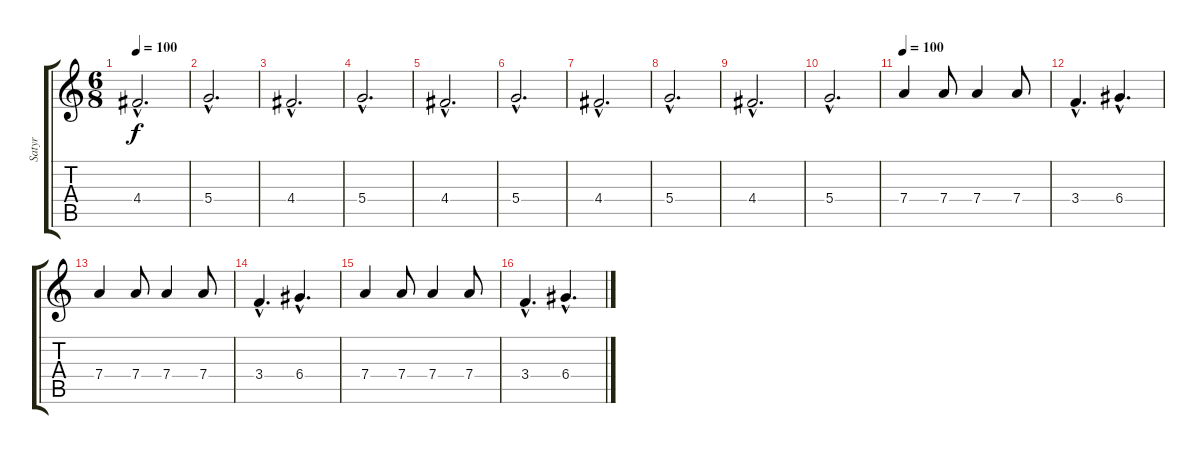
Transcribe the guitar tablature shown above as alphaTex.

\track ("Satyr" "Satyr") {instrument overdrivenguitar}
\staff {score tabs}
\tuning (E4 B3 G3 D3 A2 E2) {hide}
\ts (6 8)
\tempo 100
\clef g2
\ks c
4.4{hac}.2{d dy f} |
5.4{hac}.2{d} |
4.4{hac}.2{d} |
5.4{hac}.2{d} |
4.4{hac}.2{d} |
5.4{hac}.2{d} |
4.4{hac}.2{d} |
5.4{hac}.2{d} |
4.4{hac}.2{d} |
5.4{hac}.2{d} |
\tempo 100
7.4.4 7.4.8 7.4.4 7.4.8 |
3.4{hac}.4{d} 6.4{hac}.4{d} |
7.4.4 7.4.8 7.4.4 7.4.8 |
3.4{hac}.4{d} 6.4{hac}.4{d} |
7.4.4 7.4.8 7.4.4 7.4.8 |
3.4{hac}.4{d} 6.4{hac}.4{d}
